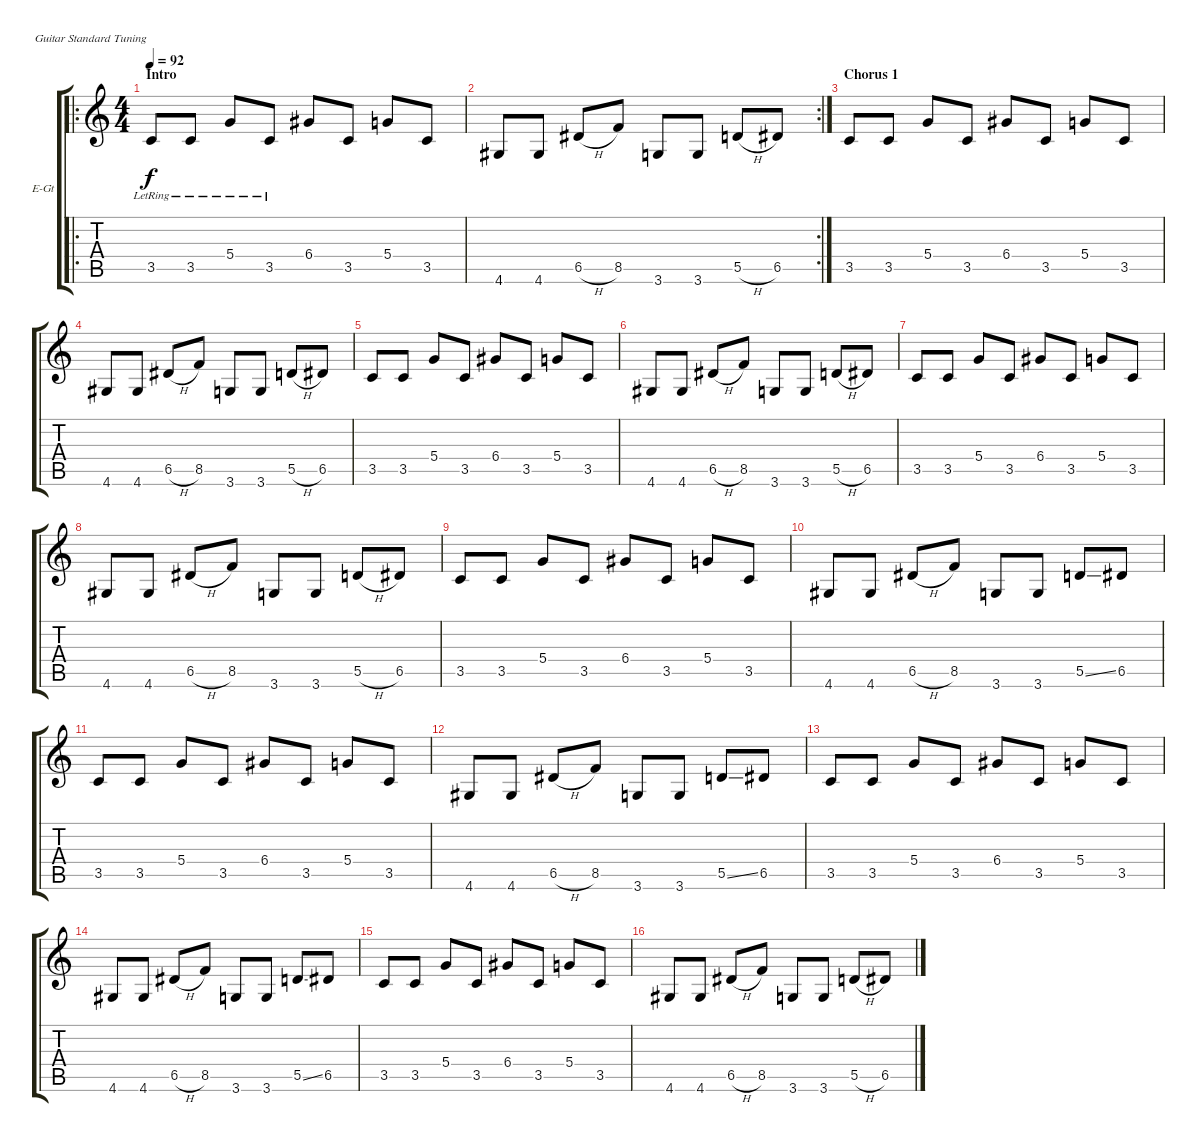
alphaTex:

\bracketExtendMode groupsimilarinstruments
\firstSystemTrackNameOrientation horizontal
\otherSystemsTrackNameOrientation horizontal
\track ("Guitar 1" "E-Gt") {instrument overdrivenguitar}
\staff {score tabs}
\tuning (E4 B3 G3 D3 A2 E2)
\ro
\ts (4 4)
\section ("" "Intro")
\tempo 92
\clef g2
\ks c
3.5{lr}.8{dy f instrument overdrivenguitar} 3.5{lr}.8 5.4{lr}.8 3.5{lr}.8 6.4.8 3.5.8 5.4.8 3.5.8 |
\rc 2
4.6.8 4.6.8 6.5{h}.8 8.5.8 3.6.8 3.6.8 5.5{h}.8 6.5.8 |
\section ("" "Chorus 1")
3.5.8 3.5.8 5.4.8 3.5.8 6.4.8 3.5.8 5.4.8 3.5.8 |
4.6.8 4.6.8 6.5{h}.8 8.5.8 3.6.8 3.6.8 5.5{h}.8 6.5.8 |
3.5.8 3.5.8 5.4.8 3.5.8 6.4.8 3.5.8 5.4.8 3.5.8 |
4.6.8 4.6.8 6.5{h}.8 8.5.8 3.6.8 3.6.8 5.5{h}.8 6.5.8 |
3.5.8 3.5.8 5.4.8 3.5.8 6.4.8 3.5.8 5.4.8 3.5.8 |
4.6.8 4.6.8 6.5{h}.8 8.5.8 3.6.8 3.6.8 5.5{h}.8 6.5.8 |
3.5.8 3.5.8 5.4.8 3.5.8 6.4.8 3.5.8 5.4.8 3.5.8 |
4.6.8 4.6.8 6.5{h}.8 8.5.8 3.6.8 3.6.8 5.5{ss}.8 6.5.8 |
3.5.8 3.5.8 5.4.8 3.5.8 6.4.8 3.5.8 5.4.8 3.5.8 |
4.6.8 4.6.8 6.5{h}.8 8.5.8 3.6.8 3.6.8 5.5{ss}.8 6.5.8 |
3.5.8 3.5.8 5.4.8 3.5.8 6.4.8 3.5.8 5.4.8 3.5.8 |
4.6.8 4.6.8 6.5{h}.8 8.5.8 3.6.8 3.6.8 5.5{ss}.8 6.5.8 |
3.5.8 3.5.8 5.4.8 3.5.8 6.4.8 3.5.8 5.4.8 3.5.8 |
4.6.8 4.6.8 6.5{h}.8 8.5.8 3.6.8 3.6.8 5.5{h}.8 6.5.8
